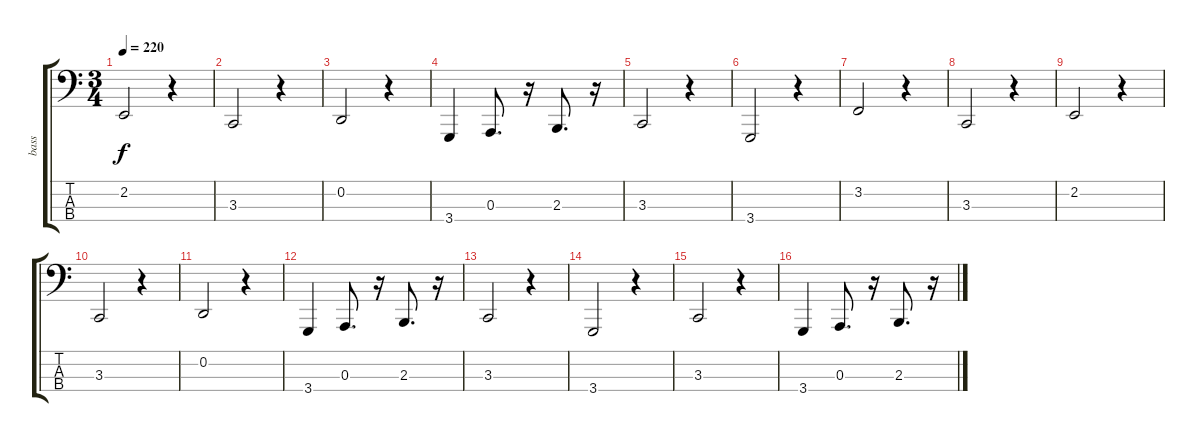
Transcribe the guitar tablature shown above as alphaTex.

\track ("bass" "bass") {instrument accordion}
\staff {score tabs}
\tuning (G2 D2 A1 E1) {hide}
\ts (3 4)
\tempo 220
\clef f4
\ks c
2.2.2{dy f} r.4 |
3.3.2 r.4 |
0.2.2 r.4 |
3.4.4 0.3.8{d} r.16 2.3.8{d} r.16 |
3.3.2 r.4 |
3.4.2 r.4 |
3.2.2 r.4 |
3.3.2 r.4 |
2.2.2 r.4 |
3.3.2 r.4 |
0.2.2 r.4 |
3.4.4 0.3.8{d} r.16 2.3.8{d} r.16 |
3.3.2 r.4 |
3.4.2 r.4 |
3.3.2 r.4 |
3.4.4 0.3.8{d} r.16 2.3.8{d} r.16
